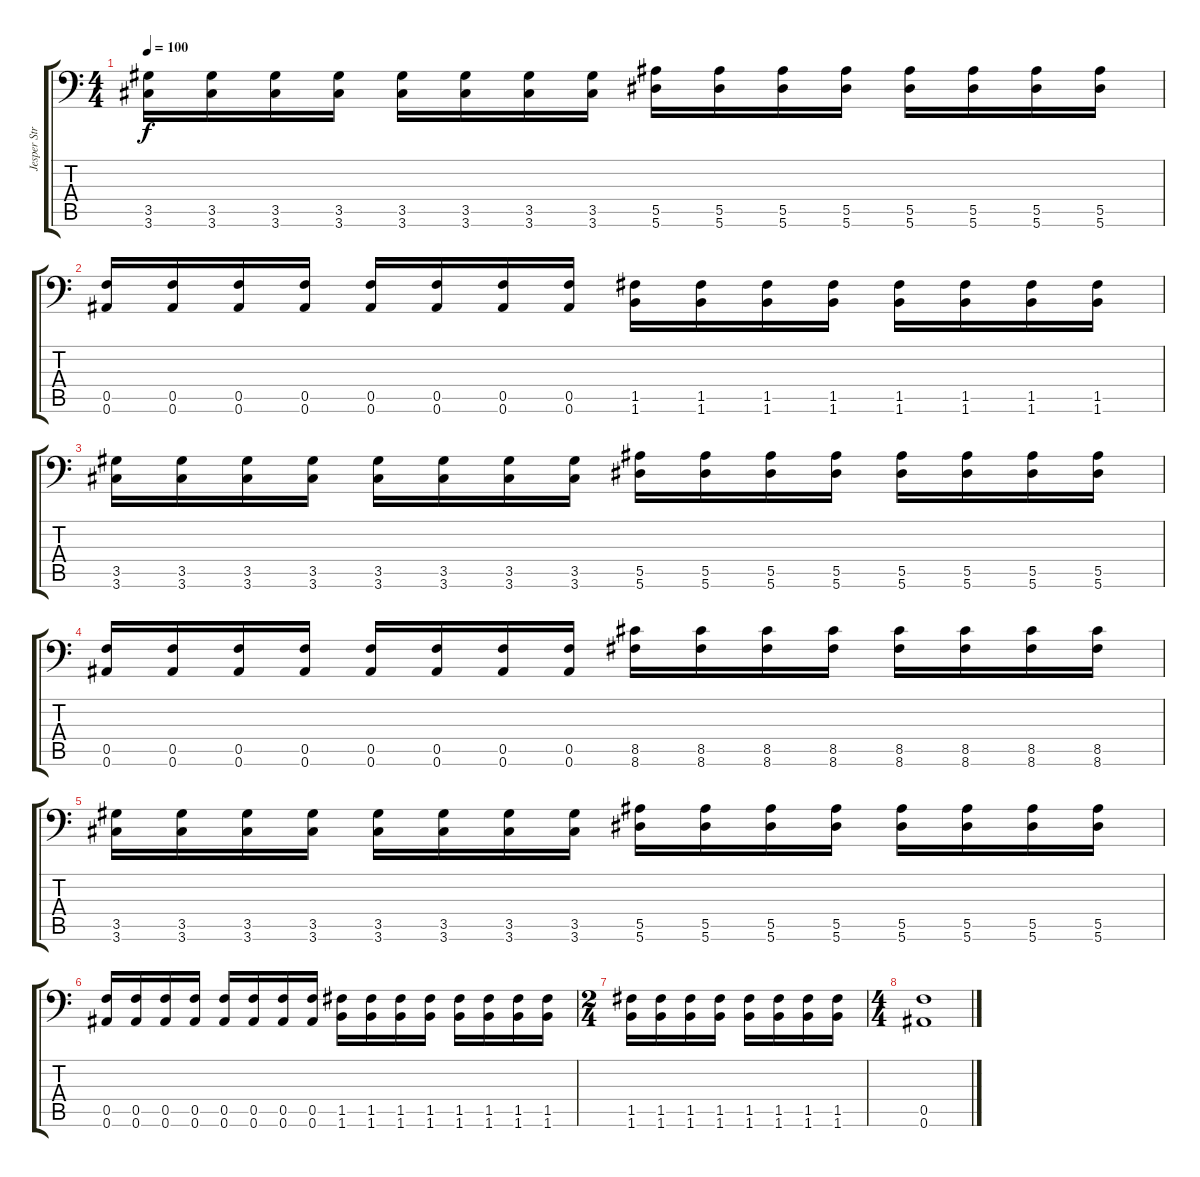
\track ("Jesper Stromblad" "Jesper Str") {instrument distortionguitar}
\staff {score tabs}
\tuning (C4 G3 Eb3 Bb2 F2 Bb1) {hide}
\ts (4 4)
\tempo 100
\clef f4
\ks c
(3.5 3.6).16{dy f} (3.5 3.6).16 (3.5 3.6).16 (3.5 3.6).16 (3.5 3.6).16 (3.5 3.6).16 (3.5 3.6).16 (3.5 3.6).16 (5.5 5.6).16 (5.5 5.6).16 (5.5 5.6).16 (5.5 5.6).16 (5.5 5.6).16 (5.5 5.6).16 (5.5 5.6).16 (5.5 5.6).16 |
(0.5 0.6).16 (0.5 0.6).16 (0.5 0.6).16 (0.5 0.6).16 (0.5 0.6).16 (0.5 0.6).16 (0.5 0.6).16 (0.5 0.6).16 (1.5 1.6).16 (1.5 1.6).16 (1.5 1.6).16 (1.5 1.6).16 (1.5 1.6).16 (1.5 1.6).16 (1.5 1.6).16 (1.5 1.6).16 |
(3.5 3.6).16 (3.5 3.6).16 (3.5 3.6).16 (3.5 3.6).16 (3.5 3.6).16 (3.5 3.6).16 (3.5 3.6).16 (3.5 3.6).16 (5.5 5.6).16 (5.5 5.6).16 (5.5 5.6).16 (5.5 5.6).16 (5.5 5.6).16 (5.5 5.6).16 (5.5 5.6).16 (5.5 5.6).16 |
(0.5 0.6).16 (0.5 0.6).16 (0.5 0.6).16 (0.5 0.6).16 (0.5 0.6).16 (0.5 0.6).16 (0.5 0.6).16 (0.5 0.6).16 (8.5 8.6).16 (8.5 8.6).16 (8.5 8.6).16 (8.5 8.6).16 (8.5 8.6).16 (8.5 8.6).16 (8.5 8.6).16 (8.5 8.6).16 |
(3.5 3.6).16 (3.5 3.6).16 (3.5 3.6).16 (3.5 3.6).16 (3.5 3.6).16 (3.5 3.6).16 (3.5 3.6).16 (3.5 3.6).16 (5.5 5.6).16 (5.5 5.6).16 (5.5 5.6).16 (5.5 5.6).16 (5.5 5.6).16 (5.5 5.6).16 (5.5 5.6).16 (5.5 5.6).16 |
(0.5 0.6).16 (0.5 0.6).16 (0.5 0.6).16 (0.5 0.6).16 (0.5 0.6).16 (0.5 0.6).16 (0.5 0.6).16 (0.5 0.6).16 (1.5 1.6).16 (1.5 1.6).16 (1.5 1.6).16 (1.5 1.6).16 (1.5 1.6).16 (1.5 1.6).16 (1.5 1.6).16 (1.5 1.6).16 |
\ts (2 4)
(1.5 1.6).16 (1.5 1.6).16 (1.5 1.6).16 (1.5 1.6).16 (1.5 1.6).16 (1.5 1.6).16 (1.5 1.6).16 (1.5 1.6).16 |
\ts (4 4)
(0.5 0.6).1
